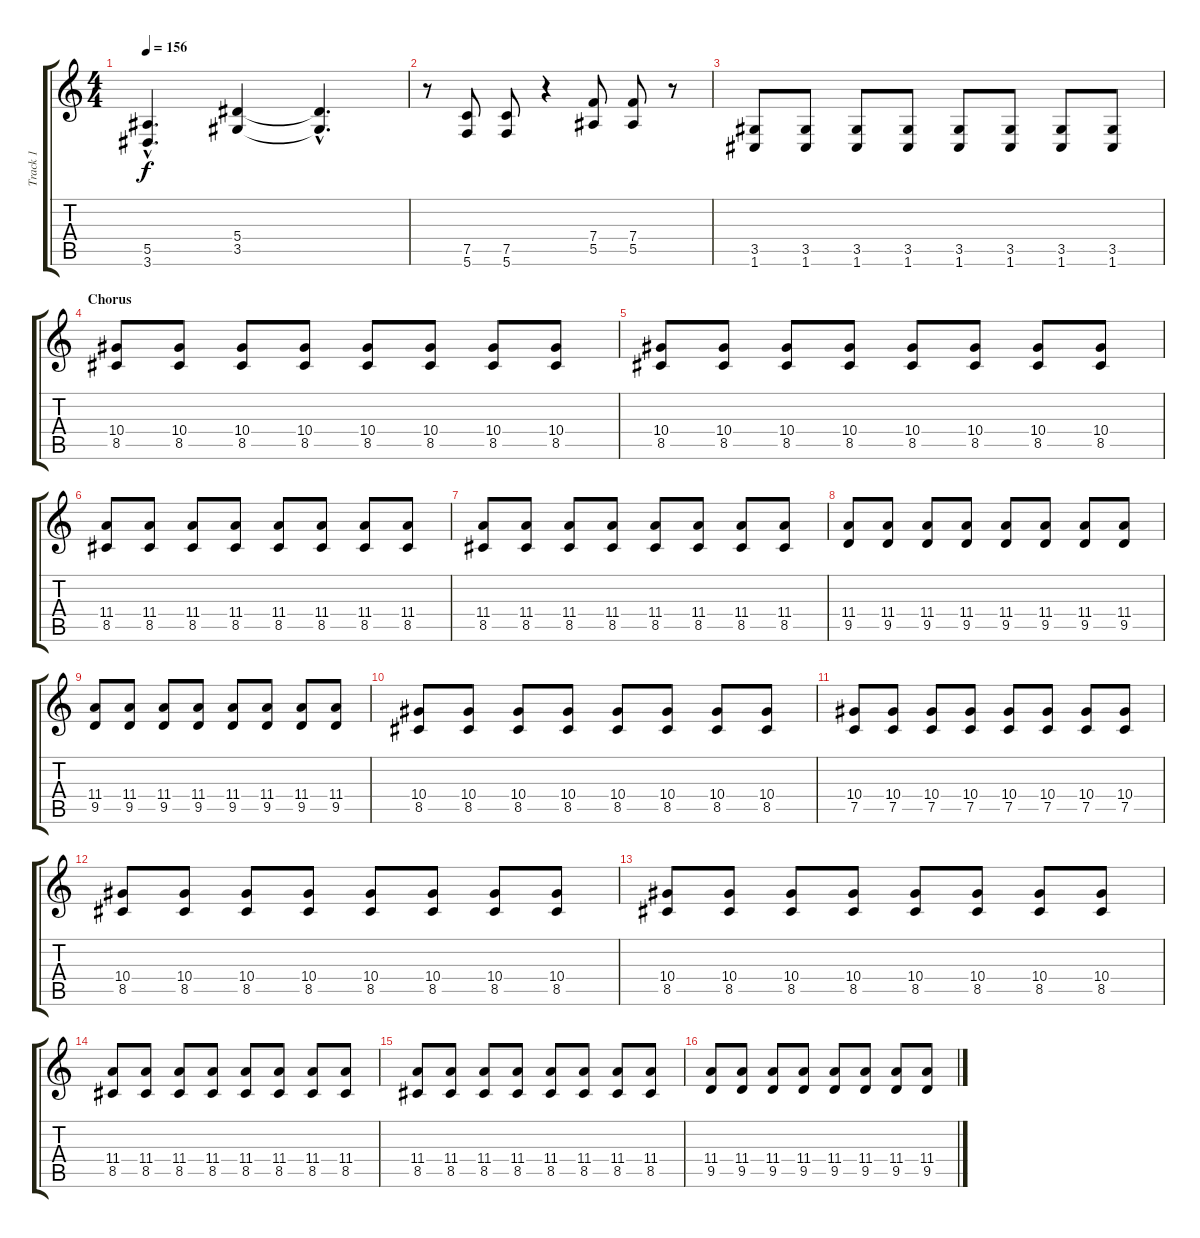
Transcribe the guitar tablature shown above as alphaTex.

\track ("Track 1" "Track 1") {instrument distortionguitar}
\staff {score tabs}
\tuning (C4 G3 Eb3 Bb2 F2 C2) {hide}
\ts (4 4)
\tempo 156
\clef g2
\ks c
(5.5{hac} 3.6{hac}).4{d dy f} (5.4 3.5).4 (5.4{hac t} 3.5{hac t}).4{d} |
r.8 (7.5 5.6).8 (7.5 5.6).8 r.4 (7.4 5.5).8 (7.4 5.5).8 r.8 |
(3.5 1.6).8 (3.5 1.6).8 (3.5 1.6).8 (3.5 1.6).8 (3.5 1.6).8 (3.5 1.6).8 (3.5 1.6).8 (3.5 1.6).8 |
\section ("" "Chorus")
(10.4 8.5).8 (10.4 8.5).8 (10.4 8.5).8 (10.4 8.5).8 (10.4 8.5).8 (10.4 8.5).8 (10.4 8.5).8 (10.4 8.5).8 |
(10.4 8.5).8 (10.4 8.5).8 (10.4 8.5).8 (10.4 8.5).8 (10.4 8.5).8 (10.4 8.5).8 (10.4 8.5).8 (10.4 8.5).8 |
(11.4 8.5).8 (11.4 8.5).8 (11.4 8.5).8 (11.4 8.5).8 (11.4 8.5).8 (11.4 8.5).8 (11.4 8.5).8 (11.4 8.5).8 |
(11.4 8.5).8 (11.4 8.5).8 (11.4 8.5).8 (11.4 8.5).8 (11.4 8.5).8 (11.4 8.5).8 (11.4 8.5).8 (11.4 8.5).8 |
(11.4 9.5).8 (11.4 9.5).8 (11.4 9.5).8 (11.4 9.5).8 (11.4 9.5).8 (11.4 9.5).8 (11.4 9.5).8 (11.4 9.5).8 |
(11.4 9.5).8 (11.4 9.5).8 (11.4 9.5).8 (11.4 9.5).8 (11.4 9.5).8 (11.4 9.5).8 (11.4 9.5).8 (11.4 9.5).8 |
(10.4 8.5).8 (10.4 8.5).8 (10.4 8.5).8 (10.4 8.5).8 (10.4 8.5).8 (10.4 8.5).8 (10.4 8.5).8 (10.4 8.5).8 |
(10.4 7.5).8 (10.4 7.5).8 (10.4 7.5).8 (10.4 7.5).8 (10.4 7.5).8 (10.4 7.5).8 (10.4 7.5).8 (10.4 7.5).8 |
(10.4 8.5).8 (10.4 8.5).8 (10.4 8.5).8 (10.4 8.5).8 (10.4 8.5).8 (10.4 8.5).8 (10.4 8.5).8 (10.4 8.5).8 |
(10.4 8.5).8 (10.4 8.5).8 (10.4 8.5).8 (10.4 8.5).8 (10.4 8.5).8 (10.4 8.5).8 (10.4 8.5).8 (10.4 8.5).8 |
(11.4 8.5).8 (11.4 8.5).8 (11.4 8.5).8 (11.4 8.5).8 (11.4 8.5).8 (11.4 8.5).8 (11.4 8.5).8 (11.4 8.5).8 |
(11.4 8.5).8 (11.4 8.5).8 (11.4 8.5).8 (11.4 8.5).8 (11.4 8.5).8 (11.4 8.5).8 (11.4 8.5).8 (11.4 8.5).8 |
(11.4 9.5).8 (11.4 9.5).8 (11.4 9.5).8 (11.4 9.5).8 (11.4 9.5).8 (11.4 9.5).8 (11.4 9.5).8 (11.4 9.5).8
